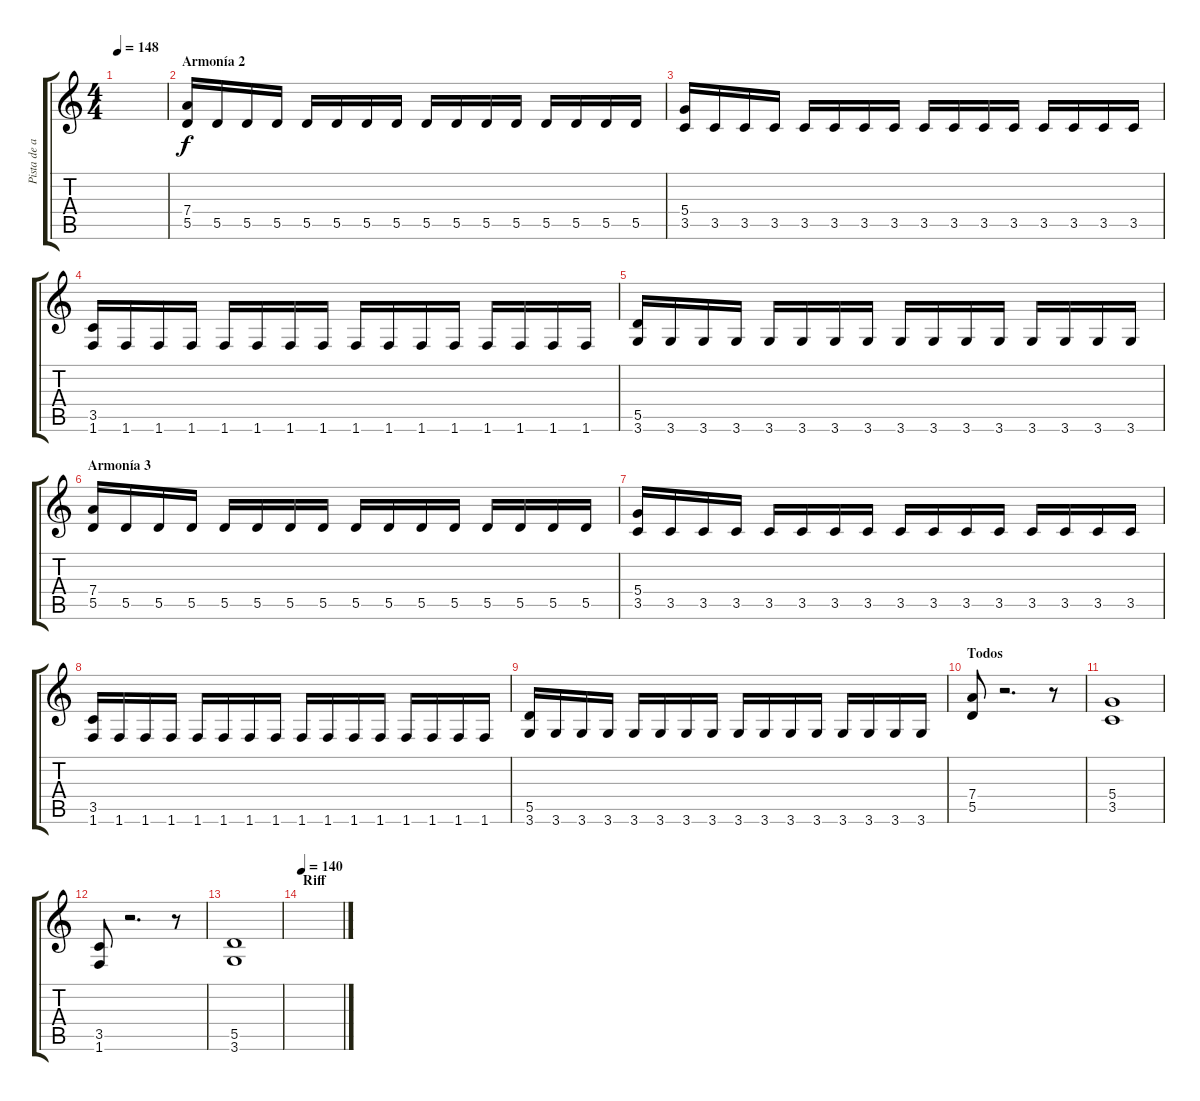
\track ("Pista de apoyo" "Pista de a") {instrument distortionguitar}
\staff {score tabs}
\tuning (E4 B3 G3 D3 A2 E2) {hide}
\ts (4 4)
\tempo 148
\clef g2
\ks c
|
\section ("" "Armonía 2")
(7.4 5.5).16{volume 12 instrument distortionguitar} 5.5.16 5.5.16 5.5.16 5.5.16 5.5.16 5.5.16 5.5.16 5.5.16 5.5.16 5.5.16 5.5.16 5.5.16 5.5.16 5.5.16 5.5.16 |
(5.4 3.5).16 3.5.16 3.5.16 3.5.16 3.5.16 3.5.16 3.5.16 3.5.16 3.5.16 3.5.16 3.5.16 3.5.16 3.5.16 3.5.16 3.5.16 3.5.16 |
(3.5 1.6).16 1.6.16 1.6.16 1.6.16 1.6.16 1.6.16 1.6.16 1.6.16 1.6.16 1.6.16 1.6.16 1.6.16 1.6.16 1.6.16 1.6.16 1.6.16 |
(5.5 3.6).16 3.6.16 3.6.16 3.6.16 3.6.16 3.6.16 3.6.16 3.6.16 3.6.16 3.6.16 3.6.16 3.6.16 3.6.16 3.6.16 3.6.16 3.6.16 |
\section ("" "Armonía 3")
(7.4 5.5).16{volume 16} 5.5.16 5.5.16 5.5.16 5.5.16 5.5.16 5.5.16 5.5.16 5.5.16 5.5.16 5.5.16 5.5.16 5.5.16 5.5.16 5.5.16 5.5.16 |
(5.4 3.5).16 3.5.16 3.5.16 3.5.16 3.5.16 3.5.16 3.5.16 3.5.16 3.5.16 3.5.16 3.5.16 3.5.16 3.5.16 3.5.16 3.5.16 3.5.16 |
(3.5 1.6).16 1.6.16 1.6.16 1.6.16 1.6.16 1.6.16 1.6.16 1.6.16 1.6.16 1.6.16 1.6.16 1.6.16 1.6.16 1.6.16 1.6.16 1.6.16 |
(5.5 3.6).16 3.6.16 3.6.16 3.6.16 3.6.16 3.6.16 3.6.16 3.6.16 3.6.16 3.6.16 3.6.16 3.6.16 3.6.16 3.6.16 3.6.16 3.6.16 |
\section ("" "Todos")
(7.4 5.5).8{instrument overdrivenguitar} r.2{d} r.8 |
(5.4 3.5).1 |
(3.5 1.6).8 r.2{d} r.8 |
(5.5 3.6).1 |
\section ("" "Riff")
\tempo 140
